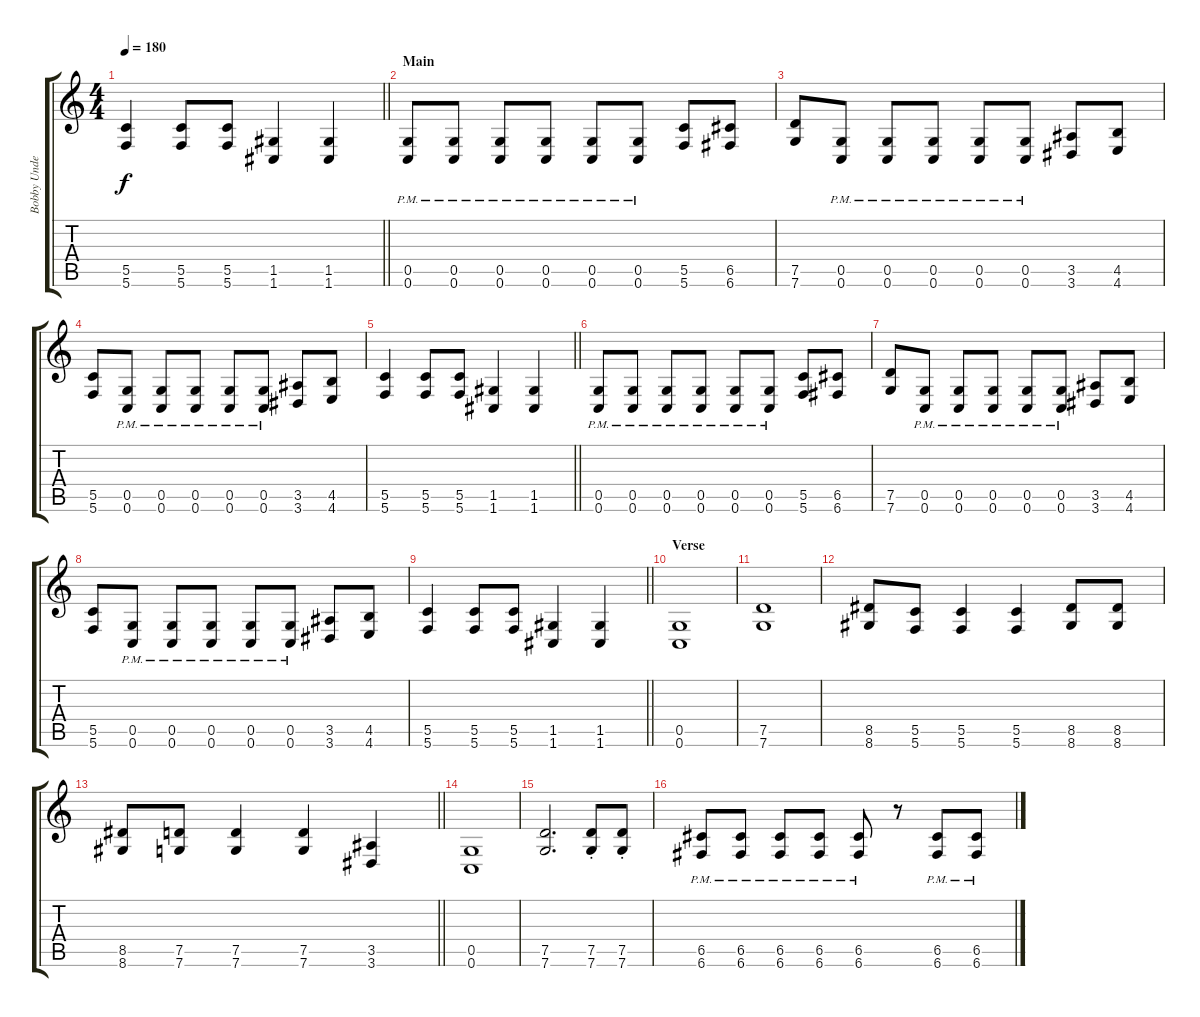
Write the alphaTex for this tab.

\track ("Bobby Undertaker" "Bobby Unde") {instrument distortionguitar}
\staff {score tabs}
\tuning (D4 A3 F3 C3 G2 C2) {hide}
\ts (4 4)
\tempo 180
\clef g2
\barLineRight lightlight
\ks c
(5.5 5.6).4{dy f} (5.5 5.6).8 (5.5 5.6).8 (1.5 1.6).4 (1.5 1.6).4 |
\section ("" "Main")
(0.5{pm} 0.6{pm}).8 (0.5{pm} 0.6{pm}).8 (0.5{pm} 0.6{pm}).8 (0.5{pm} 0.6{pm}).8 (0.5{pm} 0.6{pm}).8 (0.5{pm} 0.6{pm}).8 (5.5 5.6).8 (6.5 6.6).8 |
(7.5 7.6).8 (0.5{pm} 0.6{pm}).8 (0.5{pm} 0.6{pm}).8 (0.5{pm} 0.6{pm}).8 (0.5{pm} 0.6{pm}).8 (0.5{pm} 0.6{pm}).8 (3.5 3.6).8 (4.5 4.6).8 |
(5.5 5.6).8 (0.5{pm} 0.6{pm}).8 (0.5{pm} 0.6{pm}).8 (0.5{pm} 0.6{pm}).8 (0.5{pm} 0.6{pm}).8 (0.5{pm} 0.6{pm}).8 (3.5 3.6).8 (4.5 4.6).8 |
\barLineRight lightlight
(5.5 5.6).4 (5.5 5.6).8 (5.5 5.6).8 (1.5 1.6).4 (1.5 1.6).4 |
\section ("" "")
(0.5{pm} 0.6{pm}).8 (0.5{pm} 0.6{pm}).8 (0.5{pm} 0.6{pm}).8 (0.5{pm} 0.6{pm}).8 (0.5{pm} 0.6{pm}).8 (0.5{pm} 0.6{pm}).8 (5.5 5.6).8 (6.5 6.6).8 |
(7.5 7.6).8 (0.5{pm} 0.6{pm}).8 (0.5{pm} 0.6{pm}).8 (0.5{pm} 0.6{pm}).8 (0.5{pm} 0.6{pm}).8 (0.5{pm} 0.6{pm}).8 (3.5 3.6).8 (4.5 4.6).8 |
(5.5 5.6).8 (0.5{pm} 0.6{pm}).8 (0.5{pm} 0.6{pm}).8 (0.5{pm} 0.6{pm}).8 (0.5{pm} 0.6{pm}).8 (0.5{pm} 0.6{pm}).8 (3.5 3.6).8 (4.5 4.6).8 |
\barLineRight lightlight
(5.5 5.6).4 (5.5 5.6).8 (5.5 5.6).8 (1.5 1.6).4 (1.5 1.6).4 |
\section ("" "Verse")
(0.5 0.6).1 |
(7.5 7.6).1 |
(8.5 8.6).8 (5.5 5.6).8 (5.5 5.6).4 (5.5 5.6).4 (8.5 8.6).8 (8.5 8.6).8 |
\barLineRight lightlight
(8.5 8.6).8 (7.5 7.6).8 (7.5 7.6).4 (7.5 7.6).4 (3.5 3.6).4 |
\section ("" "")
(0.5 0.6).1 |
(7.5 7.6).2{d} (7.5{st} 7.6{st}).8 (7.5{st} 7.6{st}).8 |
(6.5{pm} 6.6{pm}).8 (6.5{pm} 6.6{pm}).8 (6.5{pm} 6.6{pm}).8 (6.5{pm} 6.6{pm}).8 (6.5{pm} 6.6{pm}).8 r.8 (6.5{pm} 6.6{pm}).8 (6.5{pm} 6.6{pm}).8
